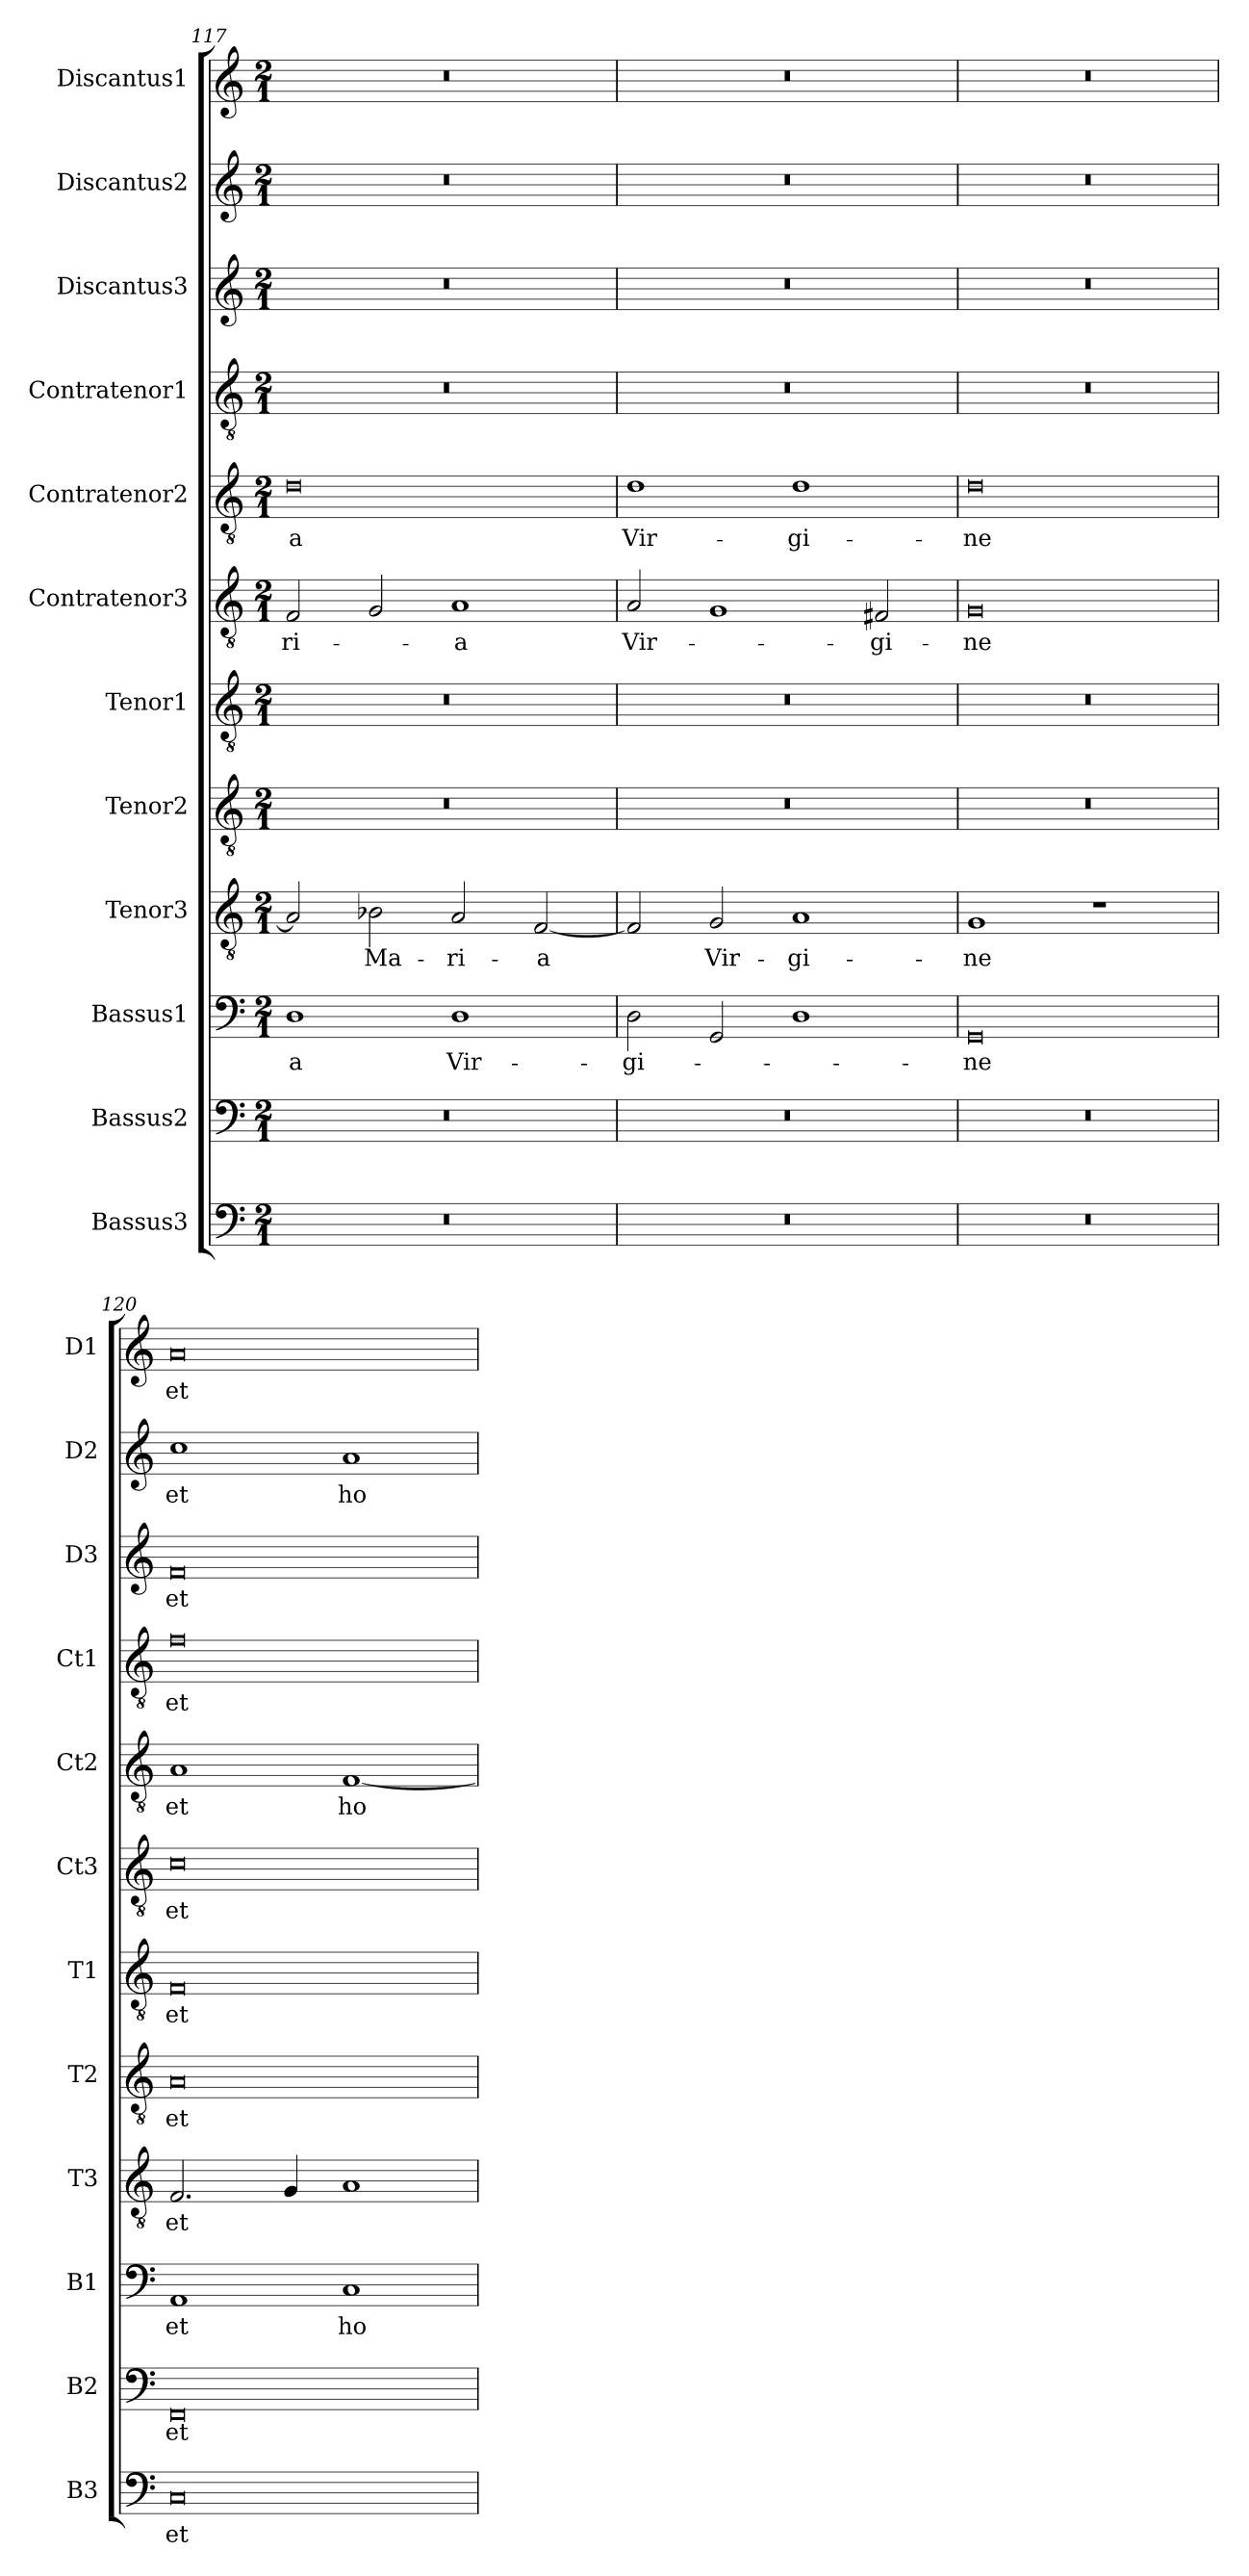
**kern	**text	**kern	**text	**kern	**text	**kern	**text	**kern	**text	**kern	**text	**kern	**text	**kern	**text	**kern	**text	**kern	**text	**kern	**text	**kern	**text
*part12	*part12	*part11	*part11	*part10	*part10	*part9	*part9	*part8	*part8	*part7	*part7	*part6	*part6	*part5	*part5	*part4	*part4	*part3	*part3	*part2	*part2	*part1	*part1
*staff12	*staff12	*staff11	*staff11	*staff10	*staff10	*staff9	*staff9	*staff8	*staff8	*staff7	*staff7	*staff6	*staff6	*staff5	*staff5	*staff4	*staff4	*staff3	*staff3	*staff2	*staff2	*staff1	*staff1
*I"Bassus3	*	*I"Bassus2	*	*I"Bassus1	*	*I"Tenor3	*	*I"Tenor2	*	*I"Tenor1	*	*I"Contratenor3	*	*I"Contratenor2	*	*I"Contratenor1	*	*I"Discantus3	*	*I"Discantus2	*	*I"Discantus1	*
*I'B3	*	*I'B2	*	*I'B1	*	*I'T3	*	*I'T2	*	*I'T1	*	*I'Ct3	*	*I'Ct2	*	*I'Ct1	*	*I'D3	*	*I'D2	*	*I'D1	*
*clefF4	*	*clefF4	*	*clefF4	*	*clefGv2	*	*clefGv2	*	*clefGv2	*	*clefGv2	*	*clefGv2	*	*clefGv2	*	*clefG2	*	*clefG2	*	*clefG2	*
*k[]	*	*k[]	*	*k[]	*	*k[]	*	*k[]	*	*k[]	*	*k[]	*	*k[]	*	*k[]	*	*k[]	*	*k[]	*	*k[]	*
*M2/1	*	*M2/1	*	*M2/1	*	*M2/1	*	*M2/1	*	*M2/1	*	*M2/1	*	*M2/1	*	*M2/1	*	*M2/1	*	*M2/1	*	*M2/1	*
=117	=117	=117	=117	=117	=117	=117	=117	=117	=117	=117	=117	=117	=117	=117	=117	=117	=117	=117	=117	=117	=117	=117	=117
0r	.	0r	.	1D\	-a	2A/]	.	0r	.	0r	.	2F/	-ri-	0d\	-a	0r	.	0r	.	0r	.	0r	.
.	.	.	.	.	.	2B-X\	Ma-	.	.	.	.	2G/	.	.	.	.	.	.	.	.	.	.	.
.	.	.	.	1D\	Vir-	2A/	-ri-	.	.	.	.	1A/	-a	.	.	.	.	.	.	.	.	.	.
.	.	.	.	.	.	[2F/	-a	.	.	.	.	.	.	.	.	.	.	.	.	.	.	.	.
=118	=118	=118	=118	=118	=118	=118	=118	=118	=118	=118	=118	=118	=118	=118	=118	=118	=118	=118	=118	=118	=118	=118	=118
0r	.	0r	.	2D\	-gi-	2F/]	.	0r	.	0r	.	2A/	Vir-	1d\	Vir-	0r	.	0r	.	0r	.	0r	.
.	.	.	.	2GG/	.	2G/	Vir-	.	.	.	.	1G/	.	.	.	.	.	.	.	.	.	.	.
.	.	.	.	1D\	.	1A/	-gi-	.	.	.	.	.	.	1d\	-gi-	.	.	.	.	.	.	.	.
.	.	.	.	.	.	.	.	.	.	.	.	2F#X/	-gi-	.	.	.	.	.	.	.	.	.	.
=119	=119	=119	=119	=119	=119	=119	=119	=119	=119	=119	=119	=119	=119	=119	=119	=119	=119	=119	=119	=119	=119	=119	=119
0r	.	0r	.	0GG/	-ne	1G/	-ne	0r	.	0r	.	0G/	-ne	0d\	-ne	0r	.	0r	.	0r	.	0r	.
.	.	.	.	.	.	1r	.	.	.	.	.	.	.	.	.	.	.	.	.	.	.	.	.
=120	=120	=120	=120	=120	=120	=120	=120	=120	=120	=120	=120	=120	=120	=120	=120	=120	=120	=120	=120	=120	=120	=120	=120
0C/	et	0FF/	et	1AA/	et	2.F/	et	0A/	et	0F/	et	0c\	et	1A/	et	0f\	et	0f/	et	1cc\	et	0a/	et
.	.	.	.	.	.	4G/	.	.	.	.	.	.	.	.	.	.	.	.	.	.	.	.	.
.	.	.	.	1C/	ho-	1A/	.	.	.	.	.	.	.	[1F/	ho-	.	.	.	.	1a/	ho-	.	.
=	=	=	=	=	=	=	=	=	=	=	=	=	=	=	=	=	=	=	=	=	=	=	=
*-	*-	*-	*-	*-	*-	*-	*-	*-	*-	*-	*-	*-	*-	*-	*-	*-	*-	*-	*-	*-	*-	*-	*-
